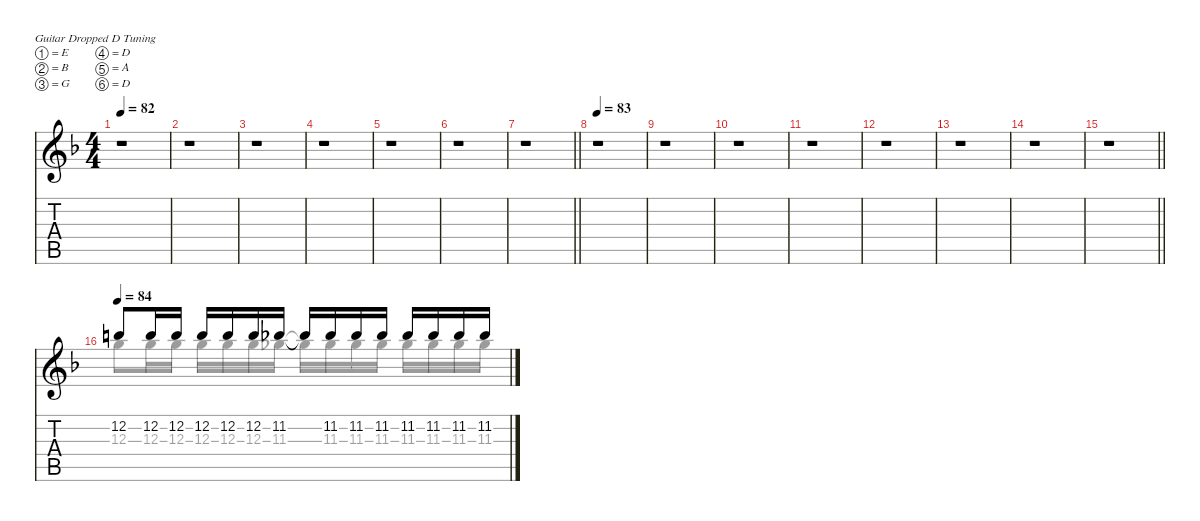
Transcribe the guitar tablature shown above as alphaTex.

\defaultSystemsLayout 4
\hideDynamics
\bracketExtendMode nobrackets
\singleTrackTrackNamePolicy hidden
\multiTrackTrackNamePolicy hidden
\otherSystemsTrackNameOrientation horizontal
\track ("Guitar 2" "Guitar 2") {defaultSystemsLayout 8 instrument distortionguitar}
\staff {score tabs}
\tuning (E4 B3 G3 D3 A2 D2)
\voice
\ts (4 4)
\tempo 82
\clef g2
\ks dminor
r.1{dy mf beam Down} |
r.1{beam Down} |
r.1{beam Down} |
\tempo (82 hide)
r.1{beam Down} |
r.1{beam Down} |
r.1{beam Down} |
\barLineRight lightlight
r.1{beam Down} |
\tempo 83
r.1{beam Down} |
\tempo (82 hide)
r.1{beam Down} |
\tempo (83 hide)
r.1{beam Down} |
\tempo (82 hide)
\tempo (83 0.99375 hide)
r.1{beam Down} |
r.1{beam Down} |
\tempo (82 hide)
r.1{beam Down} |
\tempo (83 hide)
r.1{beam Down} |
\tempo (82 hide)
\barLineRight lightlight
r.1{beam Down} |
\tempo 84
12.2{acc forcenatural}.8{dy f beam Up} 12.2{acc forcenatural}.16{beam Up} 12.2{acc forcenatural}.16{beam Up} 12.2{acc forcenatural}.16{beam Up} 12.2{acc forcenatural}.16{beam Up} 12.2{acc forcenatural}.16{beam Up} 11.2{acc b}.16{beam Up} 11.2{t acc b}.16{beam Up} 11.2{acc b}.16{beam Up} 11.2{acc b}.16{beam Up} 11.2{acc b}.16{beam Up} 11.2{acc b}.16{beam Up} 11.2{acc b}.16{beam Up} 11.2{acc b}.16{beam Up} 11.2{acc b}.16{beam Up}
\voice
\clef g2
\ottava regular
\simile none
\ks dminor
|
|
|
|
|
|
\barLineRight lightlight
|
|
|
|
|
|
|
|
\barLineRight lightlight
|
12.3{acc forcenatural}.8{beam Down} 12.3{acc forcenatural}.16{beam Down} 12.3{acc forcenatural}.16{beam Down} 12.3{acc forcenatural}.16{beam Down} 12.3{acc forcenatural}.16{beam Down} 12.3{acc forcenatural}.16{beam Down} 11.3{acc b}.16{beam Down} 11.3{t acc b}.16{beam Down} 11.3{acc b}.16{beam Down} 11.3{acc b}.16{beam Down} 11.3{acc b}.16{beam Down} 11.3{acc b}.16{beam Down} 11.3{acc b}.16{beam Down} 11.3{acc b}.16{beam Down} 11.3{acc b}.16{beam Down}
